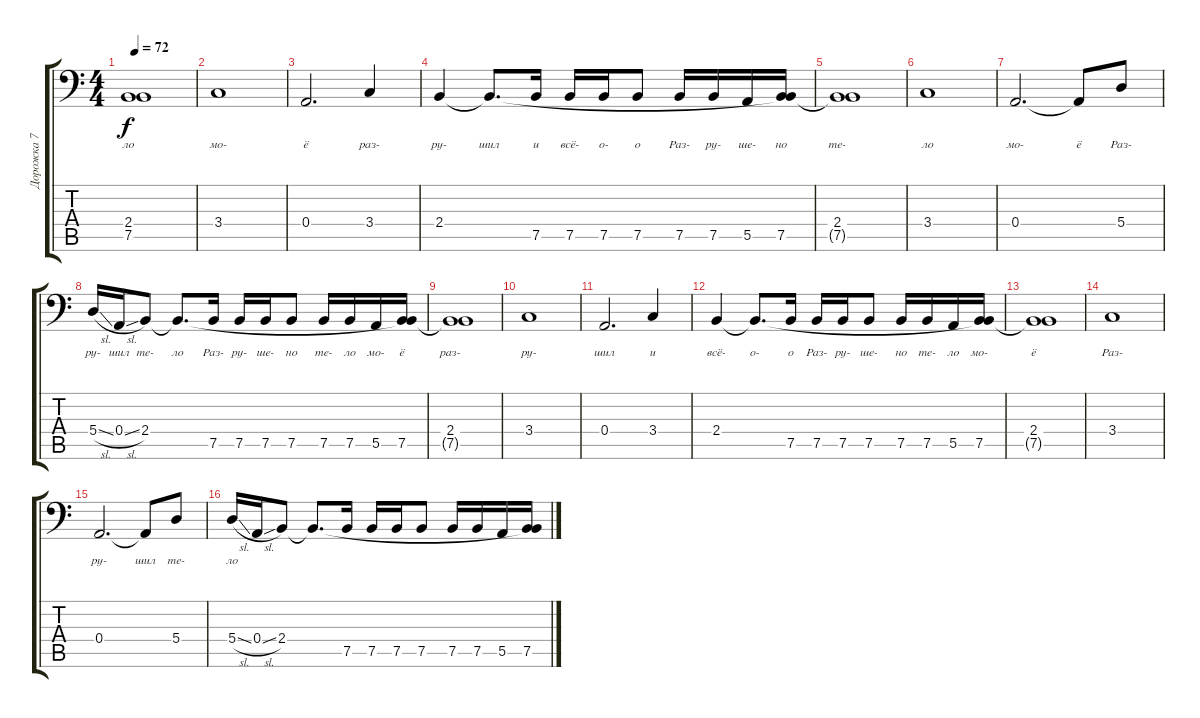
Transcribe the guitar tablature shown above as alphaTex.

\track ("Дорожка 7" "Дорожка 7") {instrument altosax}
\staff {score tabs}
\tuning (B3 Gb3 D3 A2 E2 A1) {hide}
\ts (4 4)
\tempo 72
\clef f4
\ks c
(2.4 7.5{t}).1{lyrics (0 "ло") lyrics (1 "") lyrics (2 "") lyrics (3 "") lyrics (4 "") dy f} |
3.4.1{lyrics (0 "мо-") lyrics (1 "") lyrics (2 "") lyrics (3 "") lyrics (4 "")} |
0.4.2{d lyrics (0 "ё") lyrics (1 "") lyrics (2 "") lyrics (3 "") lyrics (4 "")} 3.4.4{lyrics (0 "раз-") lyrics (1 "") lyrics (2 "") lyrics (3 "") lyrics (4 "")} |
2.4.4{lyrics (0 "ру-") lyrics (1 "") lyrics (2 "") lyrics (3 "") lyrics (4 "")} 2.4{t}.8{d lyrics (0 "шил") lyrics (1 "") lyrics (2 "") lyrics (3 "") lyrics (4 "")} 7.5.16{lyrics (0 "и") lyrics (1 "") lyrics (2 "") lyrics (3 "") lyrics (4 "")} 7.5.16{lyrics (0 "всё-") lyrics (1 "") lyrics (2 "") lyrics (3 "") lyrics (4 "")} 7.5.16{lyrics (0 "о-") lyrics (1 "") lyrics (2 "") lyrics (3 "") lyrics (4 "")} 7.5.8{lyrics (0 "о") lyrics (1 "") lyrics (2 "") lyrics (3 "") lyrics (4 "")} 7.5.16{lyrics (0 "Раз-") lyrics (1 "") lyrics (2 "") lyrics (3 "") lyrics (4 "")} 7.5.16{lyrics (0 "ру-") lyrics (1 "") lyrics (2 "") lyrics (3 "") lyrics (4 "")} 5.5.16{lyrics (0 "ше-") lyrics (1 "") lyrics (2 "") lyrics (3 "") lyrics (4 "")} (2.4{t} 7.5).16{lyrics (0 "но") lyrics (1 "") lyrics (2 "") lyrics (3 "") lyrics (4 "")} |
(2.4 7.5{t}).1{lyrics (0 "те-") lyrics (1 "") lyrics (2 "") lyrics (3 "") lyrics (4 "")} |
3.4.1{lyrics (0 "ло") lyrics (1 "") lyrics (2 "") lyrics (3 "") lyrics (4 "")} |
0.4.2{d lyrics (0 "мо-") lyrics (1 "") lyrics (2 "") lyrics (3 "") lyrics (4 "")} 0.4{t}.8{lyrics (0 "ё") lyrics (1 "") lyrics (2 "") lyrics (3 "") lyrics (4 "")} 5.4.8{lyrics (0 "Раз-") lyrics (1 "") lyrics (2 "") lyrics (3 "") lyrics (4 "")} |
5.4{sl}.16{lyrics (0 "ру-") lyrics (1 "") lyrics (2 "") lyrics (3 "") lyrics (4 "")} 0.4{sl}.16{lyrics (0 "шил") lyrics (1 "") lyrics (2 "") lyrics (3 "") lyrics (4 "")} 2.4.8{lyrics (0 "те-") lyrics (1 "") lyrics (2 "") lyrics (3 "") lyrics (4 "")} 2.4{t}.8{d lyrics (0 "ло") lyrics (1 "") lyrics (2 "") lyrics (3 "") lyrics (4 "")} 7.5.16{lyrics (0 "Раз-") lyrics (1 "") lyrics (2 "") lyrics (3 "") lyrics (4 "")} 7.5.16{lyrics (0 "ру-") lyrics (1 "") lyrics (2 "") lyrics (3 "") lyrics (4 "")} 7.5.16{lyrics (0 "ше-") lyrics (1 "") lyrics (2 "") lyrics (3 "") lyrics (4 "")} 7.5.8{lyrics (0 "но") lyrics (1 "") lyrics (2 "") lyrics (3 "") lyrics (4 "")} 7.5.16{lyrics (0 "те-") lyrics (1 "") lyrics (2 "") lyrics (3 "") lyrics (4 "")} 7.5.16{lyrics (0 "ло") lyrics (1 "") lyrics (2 "") lyrics (3 "") lyrics (4 "")} 5.5.16{lyrics (0 "мо-") lyrics (1 "") lyrics (2 "") lyrics (3 "") lyrics (4 "")} (2.4{t} 7.5).16{lyrics (0 "ё") lyrics (1 "") lyrics (2 "") lyrics (3 "") lyrics (4 "")} |
(2.4 7.5{t}).1{lyrics (0 "раз-") lyrics (1 "") lyrics (2 "") lyrics (3 "") lyrics (4 "")} |
3.4.1{lyrics (0 "ру-") lyrics (1 "") lyrics (2 "") lyrics (3 "") lyrics (4 "")} |
0.4.2{d lyrics (0 "шил") lyrics (1 "") lyrics (2 "") lyrics (3 "") lyrics (4 "")} 3.4.4{lyrics (0 "и") lyrics (1 "") lyrics (2 "") lyrics (3 "") lyrics (4 "")} |
2.4.4{lyrics (0 "всё-") lyrics (1 "") lyrics (2 "") lyrics (3 "") lyrics (4 "")} 2.4{t}.8{d lyrics (0 "о-") lyrics (1 "") lyrics (2 "") lyrics (3 "") lyrics (4 "")} 7.5.16{lyrics (0 "о") lyrics (1 "") lyrics (2 "") lyrics (3 "") lyrics (4 "")} 7.5.16{lyrics (0 "Раз-") lyrics (1 "") lyrics (2 "") lyrics (3 "") lyrics (4 "")} 7.5.16{lyrics (0 "ру-") lyrics (1 "") lyrics (2 "") lyrics (3 "") lyrics (4 "")} 7.5.8{lyrics (0 "ше-") lyrics (1 "") lyrics (2 "") lyrics (3 "") lyrics (4 "")} 7.5.16{lyrics (0 "но") lyrics (1 "") lyrics (2 "") lyrics (3 "") lyrics (4 "")} 7.5.16{lyrics (0 "те-") lyrics (1 "") lyrics (2 "") lyrics (3 "") lyrics (4 "")} 5.5.16{lyrics (0 "ло") lyrics (1 "") lyrics (2 "") lyrics (3 "") lyrics (4 "")} (2.4{t} 7.5).16{lyrics (0 "мо-") lyrics (1 "") lyrics (2 "") lyrics (3 "") lyrics (4 "")} |
(2.4 7.5{t}).1{lyrics (0 "ё") lyrics (1 "") lyrics (2 "") lyrics (3 "") lyrics (4 "")} |
3.4.1{lyrics (0 "Раз-") lyrics (1 "") lyrics (2 "") lyrics (3 "") lyrics (4 "")} |
0.4.2{d lyrics (0 "ру-") lyrics (1 "") lyrics (2 "") lyrics (3 "") lyrics (4 "")} 0.4{t}.8{lyrics (0 "шил") lyrics (1 "") lyrics (2 "") lyrics (3 "") lyrics (4 "")} 5.4.8{lyrics (0 "те-") lyrics (1 "") lyrics (2 "") lyrics (3 "") lyrics (4 "")} |
5.4{sl}.16{lyrics (0 "ло") lyrics (1 "") lyrics (2 "") lyrics (3 "") lyrics (4 "")} 0.4{sl}.16 2.4.8 2.4{t}.8{d} 7.5.16 7.5.16 7.5.16 7.5.8 7.5.16 7.5.16 5.5.16 (2.4{t} 7.5).16
